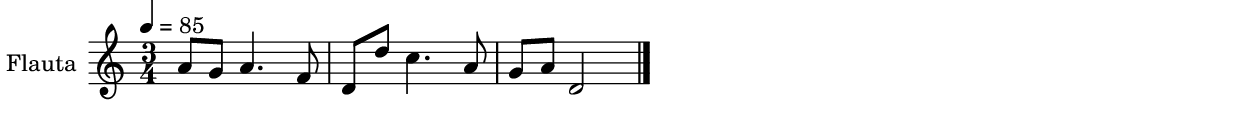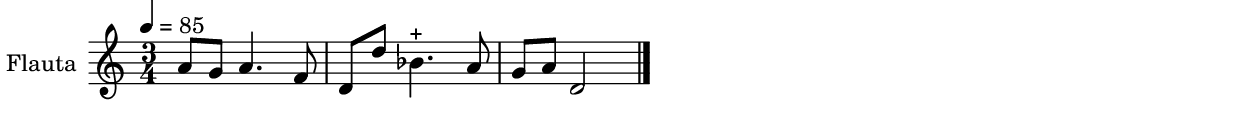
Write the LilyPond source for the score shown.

\version "2.18.2"

%{
BAHPM
Bateria de Avaliação da Habilidade de Percepção Musical
Item:
Igual ou diferente:
%}

%%% INFORMACOES PRE-MUSICA %%%

%%%%%%%%%%%%%
% SUBITEM A %
%%%%%%%%%%%%%


% Inserir nome do instrumento, andamento, compasso, clave

instrumentoNomeItemA = \set Staff.instrumentName = "Flauta"
andamentoItemA = \tempo 4 = 85
compassoItemA = \time 3/4
clefItemA = \clef treble
keyItemA = \key c \major

%%%%%%%%%%%%%
% SUBITEM B %
%%%%%%%%%%%%%

instrumentoNomeItemB = \instrumentoNomeItemA
andamentoItemB = \andamentoItemA
compassoItemB = \compassoItemA
clefItemB = \clefItemA
keyItemB = \keyItemA

%%%%%%%%%%
% MUSICA %
%%%%%%%%%%

musica = \relative c'' {
  a8 g a4. f8 |
  d8 d' 
 \tag #'itemA { c4. }
 \tag #'itemB { bes4.-+ }
 a8 |
 g a d,2
 \bar "|."
}

%%% Configuração de layout %%%

\include "lilypond-book-preamble.ly"

% desmarcar os itens abaixo para regular alinhamento de itens

\paper {
 ragged-right = ##f 
 line-width = 110\mm
}

%%% CONTEXTOS PARA CADA SUBITEM %%%

itemA = \score {
  \new Staff <<
    \instrumentoNomeItemA
    \andamentoItemA
    \compassoItemA
    \clefItemA
    \keyItemA
    \new Voice { 
      \keepWithTag #'itemA \musica
    }
  >>
}

itemB = \score {
  \new Staff <<
    \instrumentoNomeItemB
    \andamentoItemB
    \compassoItemB
    \clefItemB
    \keyItemB
    \new Voice { 
      \keepWithTag #'itemB \musica
    }
  >>
}



\itemA

% Desmarcar para incluir o subitem B

\itemB